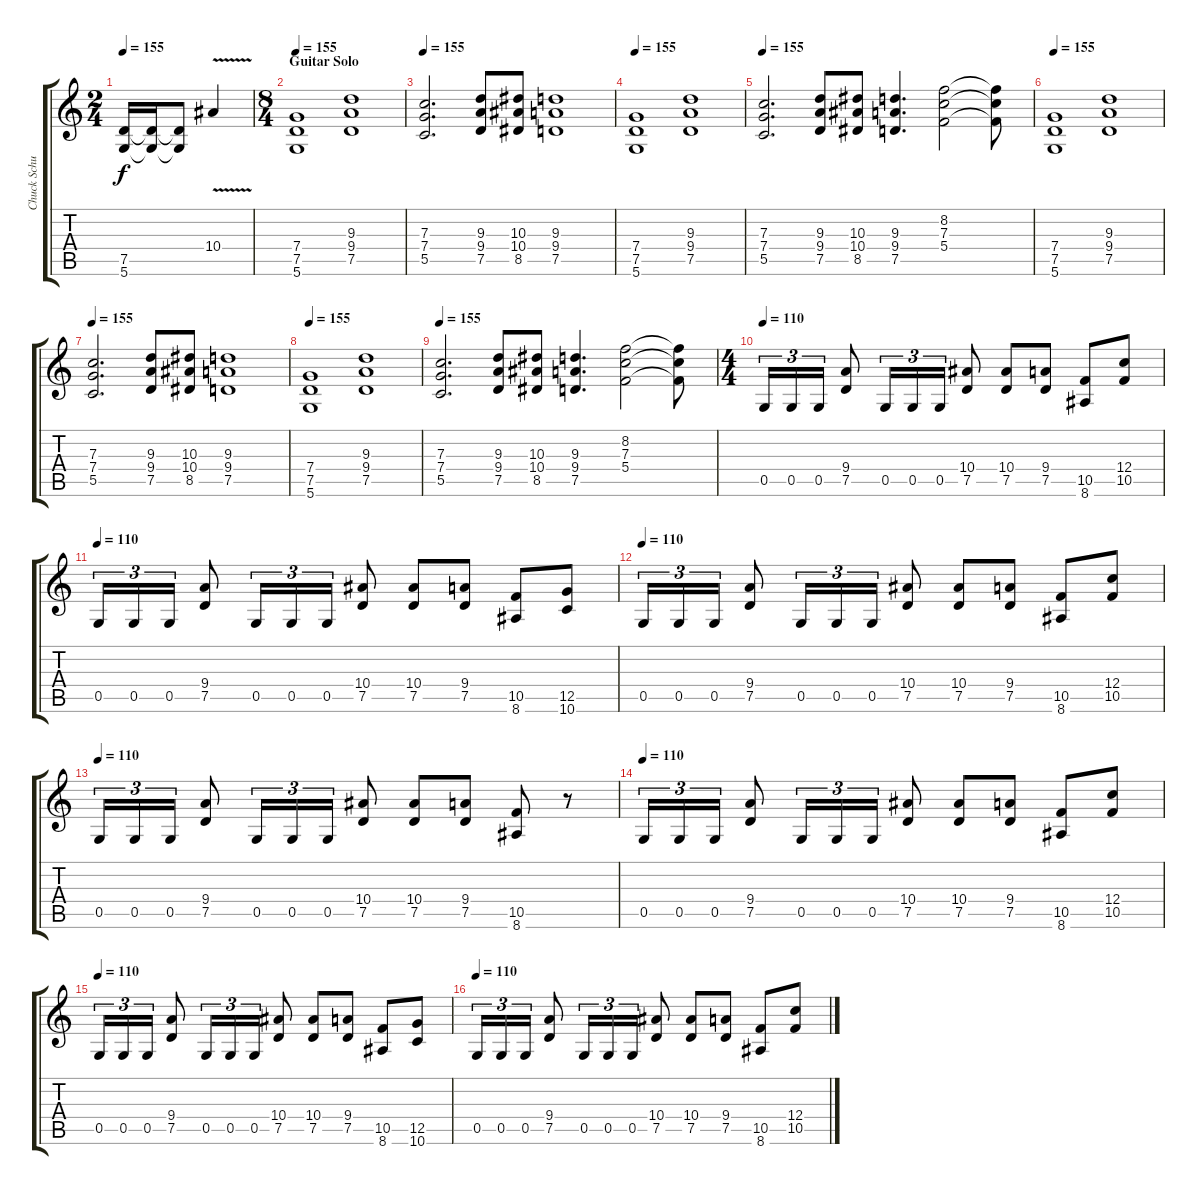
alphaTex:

\track ("Chuck Schuldiner" "Chuck Schu") {instrument distortionguitar}
\staff {score tabs}
\tuning (D4 A3 F3 C3 G2 D2) {hide}
\ts (2 4)
\tempo 155
\clef g2
\ks c
(7.5 5.6).16{dy f} (7.5{t} 5.6{t}).16 (7.5{t} 5.6{t}).8 10.4{v}.4 |
\ts (8 4)
\section ("" "Guitar Solo")
\tempo 155
(7.4 7.5 5.6).1 (9.3 9.4 7.5).1 |
\tempo 155
(7.3 7.4 5.5).2{d} (9.3 9.4 7.5).8 (10.3 10.4 8.5).8 (9.3 9.4 7.5).1 |
\tempo 155
(7.4 7.5 5.6).1 (9.3 9.4 7.5).1 |
\tempo 155
(7.3 7.4 5.5).2{d} (9.3 9.4 7.5).8 (10.3 10.4 8.5).8 (9.3 9.4 7.5).4{d} (8.2 7.3 5.4).2 (8.2{t} 7.3{t} 5.4{t}).8 |
\tempo 155
(7.4 7.5 5.6).1 (9.3 9.4 7.5).1 |
\tempo 155
(7.3 7.4 5.5).2{d} (9.3 9.4 7.5).8 (10.3 10.4 8.5).8 (9.3 9.4 7.5).1 |
\tempo 155
(7.4 7.5 5.6).1 (9.3 9.4 7.5).1 |
\tempo 155
(7.3 7.4 5.5).2{d} (9.3 9.4 7.5).8 (10.3 10.4 8.5).8 (9.3 9.4 7.5).4{d} (8.2 7.3 5.4).2 (8.2{t} 7.3{t} 5.4{t}).8 |
\ts (4 4)
\tempo 110
0.5.16{tu (3 2)} 0.5.16{tu (3 2)} 0.5.16{tu (3 2)} (9.4 7.5).8 0.5.16{tu (3 2)} 0.5.16{tu (3 2)} 0.5.16{tu (3 2)} (10.4 7.5).8 (10.4 7.5).8 (9.4 7.5).8 (10.5 8.6).8 (12.4 10.5).8 |
\tempo 110
0.5.16{tu (3 2)} 0.5.16{tu (3 2)} 0.5.16{tu (3 2)} (9.4 7.5).8 0.5.16{tu (3 2)} 0.5.16{tu (3 2)} 0.5.16{tu (3 2)} (10.4 7.5).8 (10.4 7.5).8 (9.4 7.5).8 (10.5 8.6).8 (12.5 10.6).8 |
\tempo 110
0.5.16{tu (3 2)} 0.5.16{tu (3 2)} 0.5.16{tu (3 2)} (9.4 7.5).8 0.5.16{tu (3 2)} 0.5.16{tu (3 2)} 0.5.16{tu (3 2)} (10.4 7.5).8 (10.4 7.5).8 (9.4 7.5).8 (10.5 8.6).8 (12.4 10.5).8 |
\tempo 110
0.5.16{tu (3 2)} 0.5.16{tu (3 2)} 0.5.16{tu (3 2)} (9.4 7.5).8 0.5.16{tu (3 2)} 0.5.16{tu (3 2)} 0.5.16{tu (3 2)} (10.4 7.5).8 (10.4 7.5).8 (9.4 7.5).8 (10.5 8.6).8 r.8 |
\tempo 110
0.5.16{tu (3 2)} 0.5.16{tu (3 2)} 0.5.16{tu (3 2)} (9.4 7.5).8 0.5.16{tu (3 2)} 0.5.16{tu (3 2)} 0.5.16{tu (3 2)} (10.4 7.5).8 (10.4 7.5).8 (9.4 7.5).8 (10.5 8.6).8 (12.4 10.5).8 |
\tempo 110
0.5.16{tu (3 2)} 0.5.16{tu (3 2)} 0.5.16{tu (3 2)} (9.4 7.5).8 0.5.16{tu (3 2)} 0.5.16{tu (3 2)} 0.5.16{tu (3 2)} (10.4 7.5).8 (10.4 7.5).8 (9.4 7.5).8 (10.5 8.6).8 (12.5 10.6).8 |
\tempo 110
0.5.16{tu (3 2)} 0.5.16{tu (3 2)} 0.5.16{tu (3 2)} (9.4 7.5).8 0.5.16{tu (3 2)} 0.5.16{tu (3 2)} 0.5.16{tu (3 2)} (10.4 7.5).8 (10.4 7.5).8 (9.4 7.5).8 (10.5 8.6).8 (12.4 10.5).8
